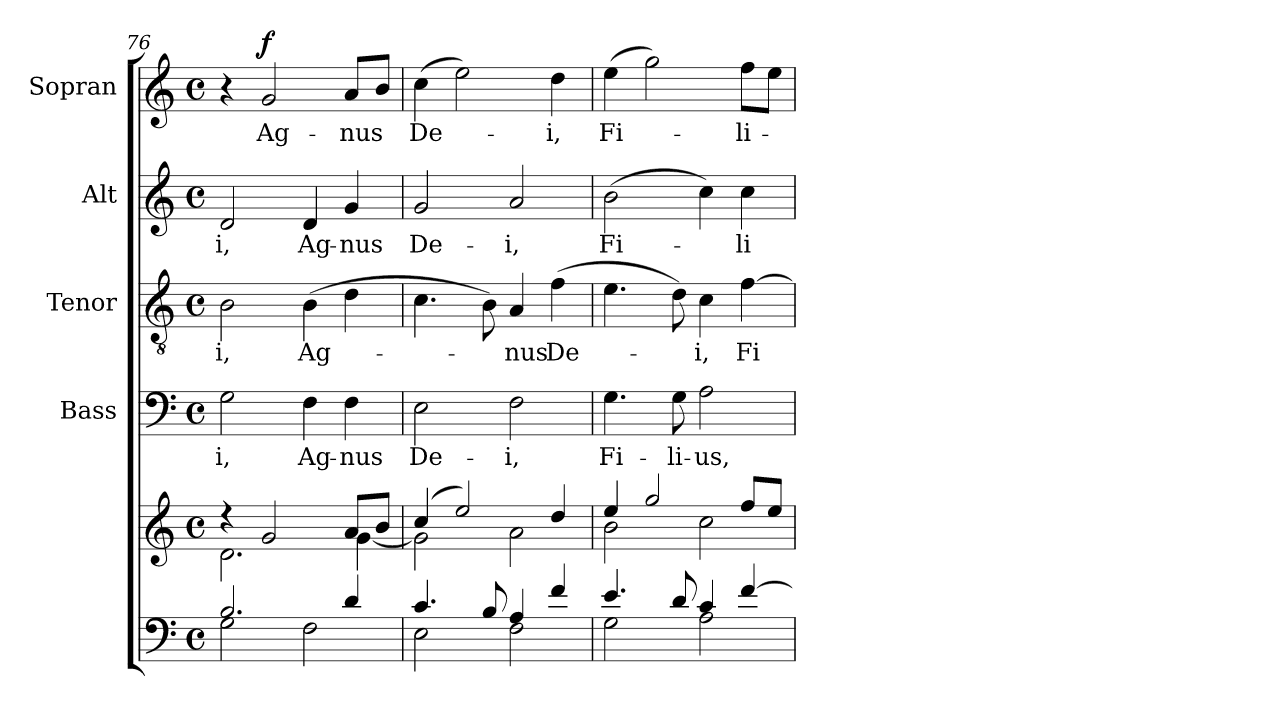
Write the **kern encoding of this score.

**kern	**kern	**kern	**text	**kern	**text	**kern	**text	**kern	**text	**dynam
*part5	*part5	*part4	*part4	*part3	*part3	*part2	*part2	*part1	*part1	*part1
*staff6	*staff5	*staff4	*staff4	*staff3	*staff3	*staff2	*staff2	*staff1	*staff1	*staff1
*	*	*I"Bass	*	*I"Tenor	*	*I"Alt	*	*I"Sopran	*	*
*	*	*I'B.	*	*I'T.	*	*I'A.	*	*I'S.	*	*
*clefF4	*clefG2	*clefF4	*	*clefGv2	*	*clefG2	*	*clefG2	*	*
*k[]	*k[]	*k[]	*	*k[]	*	*k[]	*	*k[]	*	*
*C:	*C:	*C:	*	*C:	*	*C:	*	*C:	*	*
*M4/4	*M4/4	*M4/4	*	*M4/4	*	*M4/4	*	*M4/4	*	*
*met(c)	*met(c)	*met(c)	*	*met(c)	*	*met(c)	*	*met(c)	*	*
=76	=76	=76	=76	=76	=76	=76	=76	=76	=76	=76
*^	*^	*	*	*	*	*	*	*	*	*
!	!	!	!	!	!LO:LY:b	!	!LO:LY:b	!	!LO:LY:b	!	!	!
2.B/	2G\	4r	2.d\	2G\	-i,	2B\	-i,	2d/	-i,	4r	.	.
!	!	!	!	!	!	!	!	!	!	!	!LO:LY:b	!LO:DY:a
.	.	2g/	.	.	.	.	.	.	.	2g/	Ag-	f
!	!	!	!	!	!LO:LY:b	!	!LO:LY:b	!	!LO:LY:b	!	!	!
.	2F\	.	.	4F\	Ag-	(>4B\	Ag-	4d/	Ag-	.	.	.
!	!	!	!	!	!LO:LY:b	!	!	!	!LO:LY:b	!	!LO:LY:b	!
4d/	.	8a/L	[<4g\	4F\	-nus	4d\	.	4g/	-nus	8a/L	-nus	.
.	.	8b/J	.	.	.	.	.	.	.	8b/J	.	.
=77	=77	=77	=77	=77	=77	=77	=77	=77	=77	=77	=77	=77
!	!	!	!	!	!LO:LY:b	!	!	!	!LO:LY:b	!	!LO:LY:b	!
4.c/	2E\	(4cc/	2g\]	2E\	De-	4.c\	.	2g/	De-	(>4cc\	De-	.
.	.	2ee/)	.	.	.	.	.	.	.	2ee\)	.	.
8B/	.	.	.	.	.	8B\)	.	.	.	.	.	.
!	!	!	!	!	!LO:LY:b	!	!LO:LY:b	!	!LO:LY:b	!	!	!
4A/	2F\	.	2a\	2F\	-i,	4A/	-nus	2a/	-i,	.	.	.
!	!	!	!	!	!	!	!LO:LY:b	!	!	!	!LO:LY:b	!
4f/	.	4dd/	.	.	.	(>4f\	De-	.	.	4dd\	-i,	.
!!LO:PB:g=z
=78	=78	=78	=78	=78	=78	=78	=78	=78	=78	=78	=78	=78
!	!	!	!	!	!LO:LY:b	!	!	!	!LO:LY:b	!	!LO:LY:b	!
4.e/	2G\	4ee/	2b\	4.G\	Fi-	4.e\	.	(>2b\	Fi-	(>4ee\	Fi-	.
.	.	2gg/	.	.	.	.	.	.	.	2gg\)	.	.
!	!	!	!	!	!LO:LY:b	!	!	!	!	!	!	!
8d/	.	.	.	8G\	-li-	8d\)	.	.	.	.	.	.
!	!	!	!	!	!LO:LY:b	!	!LO:LY:b	!	!	!	!	!
4c/	2A\	.	2cc\	2A\	-us,	4c\	-i,	4cc\)	.	.	.	.
!	!	!	!	!	!	!	!LO:LY:b	!	!LO:LY:b	!	!LO:LY:b	!
[>4f/	.	8ff/L	.	.	.	[4f\	Fi-	4cc\	-li-	8ff\L	-li-	.
.	.	8ee/J	.	.	.	.	.	.	.	8ee\J	.	.
*v	*v	*	*	*	*	*	*	*	*	*	*	*
*	*v	*v	*	*	*	*	*	*	*	*	*
=	=	=	=	=	=	=	=	=	=	=
*-	*-	*-	*-	*-	*-	*-	*-	*-	*-	*-
